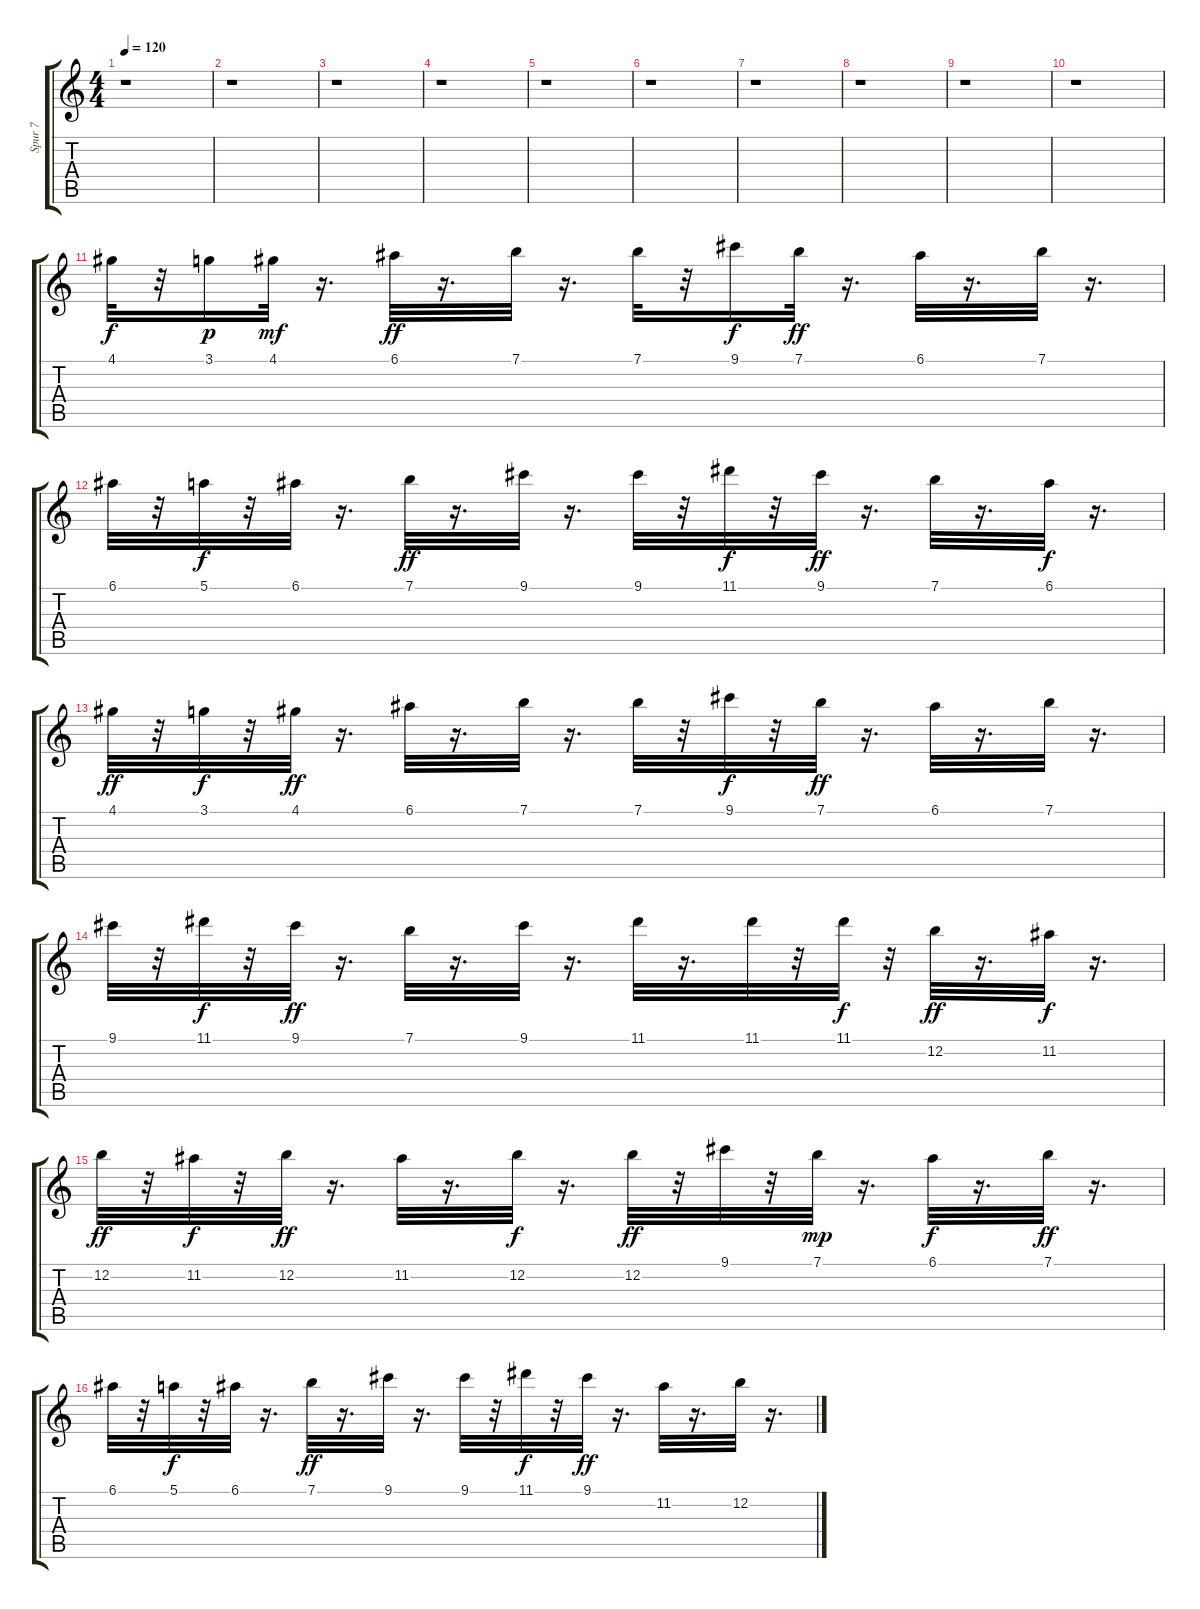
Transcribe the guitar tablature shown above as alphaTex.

\track ("Spur 7" "Spur 7") {instrument acousticguitarnylon}
\staff {score tabs}
\tuning (E4 B3 G3 D3 A2 E2) {hide}
\ts (4 4)
\tempo 120
\clef g2
\ks c
r.1{dy ff} |
r.1 |
r.1 |
r.1 |
r.1 |
r.1 |
r.1 |
r.1 |
r.1 |
r.1 |
4.1.32{dy f} r.32 3.1.16{dy p} 4.1.32{dy mf} r.16{d} 6.1.32{dy ff} r.16{d} 7.1.32 r.16{d} 7.1.32 r.32 9.1.16{dy f} 7.1.32{dy ff} r.16{d} 6.1.32 r.16{d} 7.1.32 r.16{d} |
6.1.32 r.32 5.1.32{dy f} r.32 6.1.32 r.16{d} 7.1.32{dy ff} r.16{d} 9.1.32 r.16{d} 9.1.32 r.32 11.1.32{dy f} r.32 9.1.32{dy ff} r.16{d} 7.1.32 r.16{d} 6.1.32{dy f} r.16{d} |
4.1.32{dy ff} r.32 3.1.32{dy f} r.32 4.1.32{dy ff} r.16{d} 6.1.32 r.16{d} 7.1.32 r.16{d} 7.1.32 r.32 9.1.32{dy f} r.32 7.1.32{dy ff} r.16{d} 6.1.32 r.16{d} 7.1.32 r.16{d} |
9.1.32 r.32 11.1.32{dy f} r.32 9.1.32{dy ff} r.16{d} 7.1.32 r.16{d} 9.1.32 r.16{d} 11.1.32 r.16{d} 11.1.32 r.32 11.1.32{dy f} r.32 12.2.32{dy ff} r.16{d} 11.2.32{dy f} r.16{d} |
12.2.32{dy ff} r.32 11.2.32{dy f} r.32 12.2.32{dy ff} r.16{d} 11.2.32 r.16{d} 12.2.32{dy f} r.16{d} 12.2.32{dy ff} r.32 9.1.32 r.32 7.1.32{dy mp} r.16{d} 6.1.32{dy f} r.16{d} 7.1.32{dy ff} r.16{d} |
6.1.32 r.32 5.1.32{dy f} r.32 6.1.32 r.16{d} 7.1.32{dy ff} r.16{d} 9.1.32 r.16{d} 9.1.32 r.32 11.1.32{dy f} r.32 9.1.32{dy ff} r.16{d} 11.2.32 r.16{d} 12.2.32 r.16{d}
